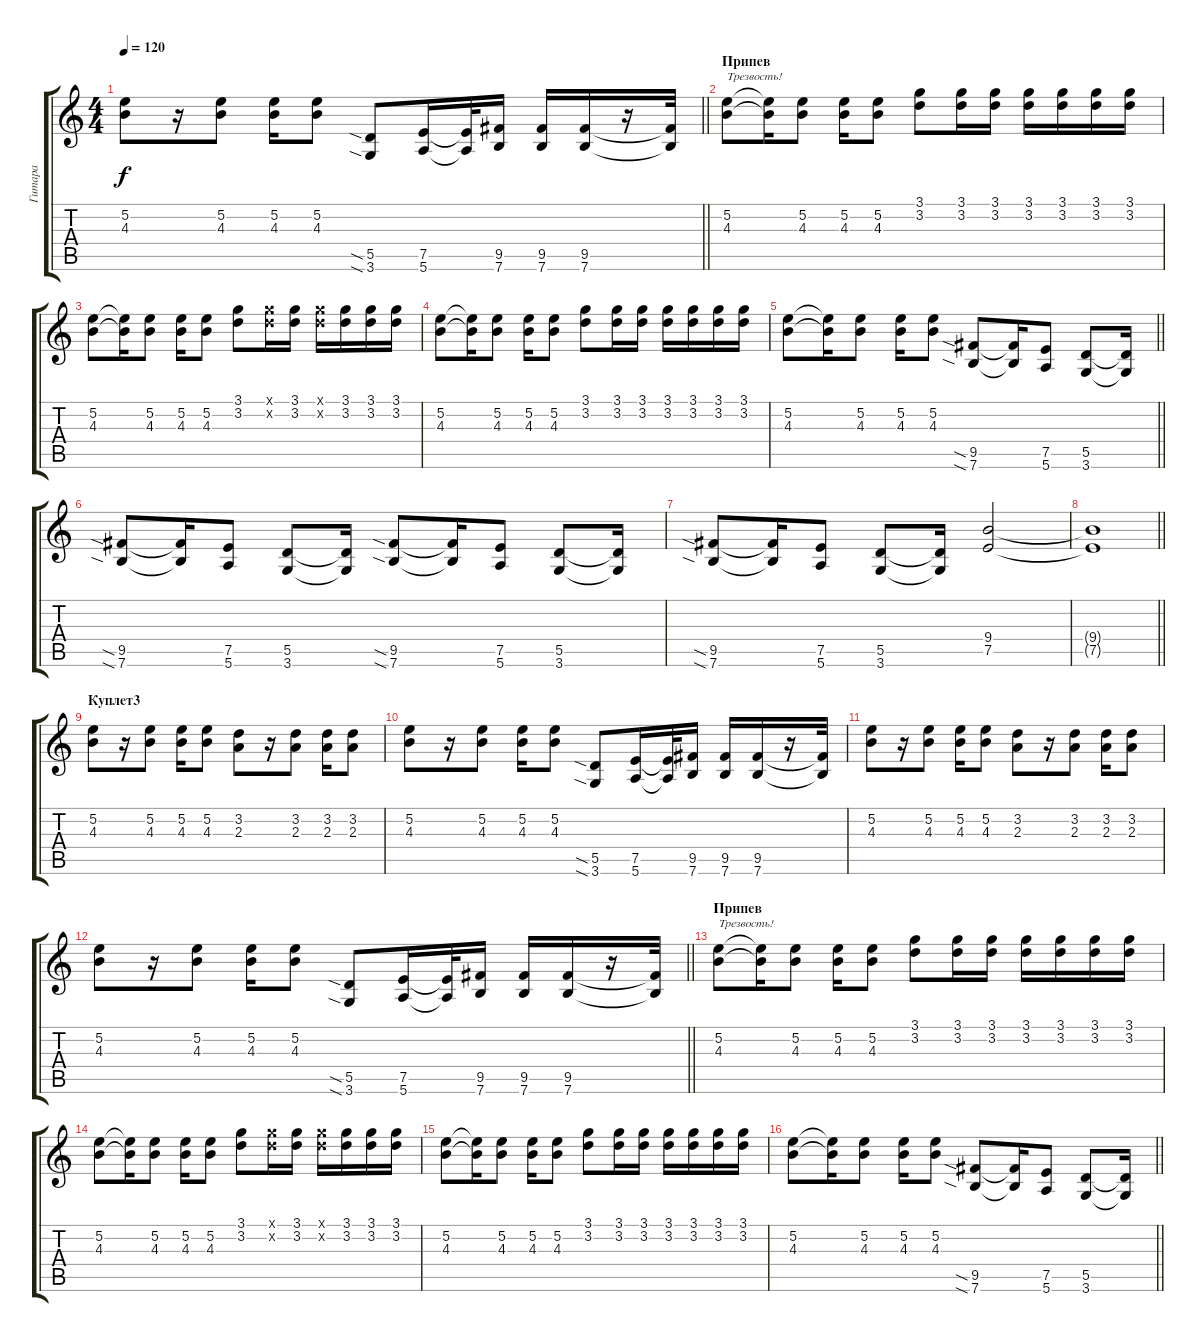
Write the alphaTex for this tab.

\track ("Гитара" "Гитара") {instrument overdrivenguitar}
\staff {score tabs}
\tuning (E4 B3 G3 D3 A2 E2) {hide}
\ts (4 4)
\tempo 120
\clef g2
\barLineRight lightlight
\ks c
(5.2 4.3).8{dy f} r.16 (5.2 4.3).8 (5.2 4.3).16 (5.2 4.3).8 (5.5{sia} 3.6{sia}).8 (7.5 5.6).16 (7.5{t} 5.6{t}).32 (9.5 7.6).16 (9.5 7.6).16 (9.5 7.6).16 r.16 (9.5{t} 7.6{t}).32 |
\section ("" "Припев")
(5.2 4.3).8{txt "Трезвость!"} (5.2{t} 4.3{t}).16 (5.2 4.3).8 (5.2 4.3).16 (5.2 4.3).8 (3.1 3.2).8 (3.1 3.2).16 (3.1 3.2).16 (3.1 3.2).16 (3.1 3.2).16 (3.1 3.2).16 (3.1 3.2).16 |
(5.2 4.3).8 (5.2{t} 4.3{t}).16 (5.2 4.3).8 (5.2 4.3).16 (5.2 4.3).8 (3.1 3.2).8 (3.1{x} 3.2{x}).16 (3.1 3.2).16 (3.1{x} 3.2{x}).16 (3.1 3.2).16 (3.1 3.2).16 (3.1 3.2).16 |
(5.2 4.3).8 (5.2{t} 4.3{t}).16 (5.2 4.3).8 (5.2 4.3).16 (5.2 4.3).8 (3.1 3.2).8 (3.1 3.2).16 (3.1 3.2).16 (3.1 3.2).16 (3.1 3.2).16 (3.1 3.2).16 (3.1 3.2).16 |
\barLineRight lightlight
(5.2 4.3).8 (5.2{t} 4.3{t}).16 (5.2 4.3).8 (5.2 4.3).16 (5.2 4.3).8 (9.5{sia} 7.6{sia}).8 (9.5{t} 7.6{t}).16 (7.5 5.6).8 (5.5 3.6).8 (5.5{t} 3.6{t}).16 |
(9.5{sia} 7.6{sia}).8 (9.5{t} 7.6{t}).16 (7.5 5.6).8 (5.5 3.6).8 (5.5{t} 3.6{t}).16 (9.5{sia} 7.6{sia}).8 (9.5{t} 7.6{t}).16 (7.5 5.6).8 (5.5 3.6).8 (5.5{t} 3.6{t}).16 |
(9.5{sia} 7.6{sia}).8 (9.5{t} 7.6{t}).16 (7.5 5.6).8 (5.5 3.6).8 (5.5{t} 3.6{t}).16 (9.4 7.5).2 |
\barLineRight lightlight
(9.4{t} 7.5{t}).1 |
\section ("" "Куплет3")
(5.2 4.3).8 r.16 (5.2 4.3).8 (5.2 4.3).16 (5.2 4.3).8 (3.2 2.3).8 r.16 (3.2 2.3).8 (3.2 2.3).16 (3.2 2.3).8 |
(5.2 4.3).8 r.16 (5.2 4.3).8 (5.2 4.3).16 (5.2 4.3).8 (5.5{sia} 3.6{sia}).8 (7.5 5.6).16 (7.5{t} 5.6{t}).32 (9.5 7.6).16 (9.5 7.6).16 (9.5 7.6).16 r.16 (9.5{t} 7.6{t}).32 |
(5.2 4.3).8 r.16 (5.2 4.3).8 (5.2 4.3).16 (5.2 4.3).8 (3.2 2.3).8 r.16 (3.2 2.3).8 (3.2 2.3).16 (3.2 2.3).8 |
\barLineRight lightlight
(5.2 4.3).8 r.16 (5.2 4.3).8 (5.2 4.3).16 (5.2 4.3).8 (5.5{sia} 3.6{sia}).8 (7.5 5.6).16 (7.5{t} 5.6{t}).32 (9.5 7.6).16 (9.5 7.6).16 (9.5 7.6).16 r.16 (9.5{t} 7.6{t}).32 |
\section ("" "Припев")
(5.2 4.3).8{txt "Трезвость!"} (5.2{t} 4.3{t}).16 (5.2 4.3).8 (5.2 4.3).16 (5.2 4.3).8 (3.1 3.2).8 (3.1 3.2).16 (3.1 3.2).16 (3.1 3.2).16 (3.1 3.2).16 (3.1 3.2).16 (3.1 3.2).16 |
(5.2 4.3).8 (5.2{t} 4.3{t}).16 (5.2 4.3).8 (5.2 4.3).16 (5.2 4.3).8 (3.1 3.2).8 (3.1{x} 3.2{x}).16 (3.1 3.2).16 (3.1{x} 3.2{x}).16 (3.1 3.2).16 (3.1 3.2).16 (3.1 3.2).16 |
(5.2 4.3).8 (5.2{t} 4.3{t}).16 (5.2 4.3).8 (5.2 4.3).16 (5.2 4.3).8 (3.1 3.2).8 (3.1 3.2).16 (3.1 3.2).16 (3.1 3.2).16 (3.1 3.2).16 (3.1 3.2).16 (3.1 3.2).16 |
\barLineRight lightlight
(5.2 4.3).8 (5.2{t} 4.3{t}).16 (5.2 4.3).8 (5.2 4.3).16 (5.2 4.3).8 (9.5{sia} 7.6{sia}).8 (9.5{t} 7.6{t}).16 (7.5 5.6).8 (5.5 3.6).8 (5.5{t} 3.6{t}).16
